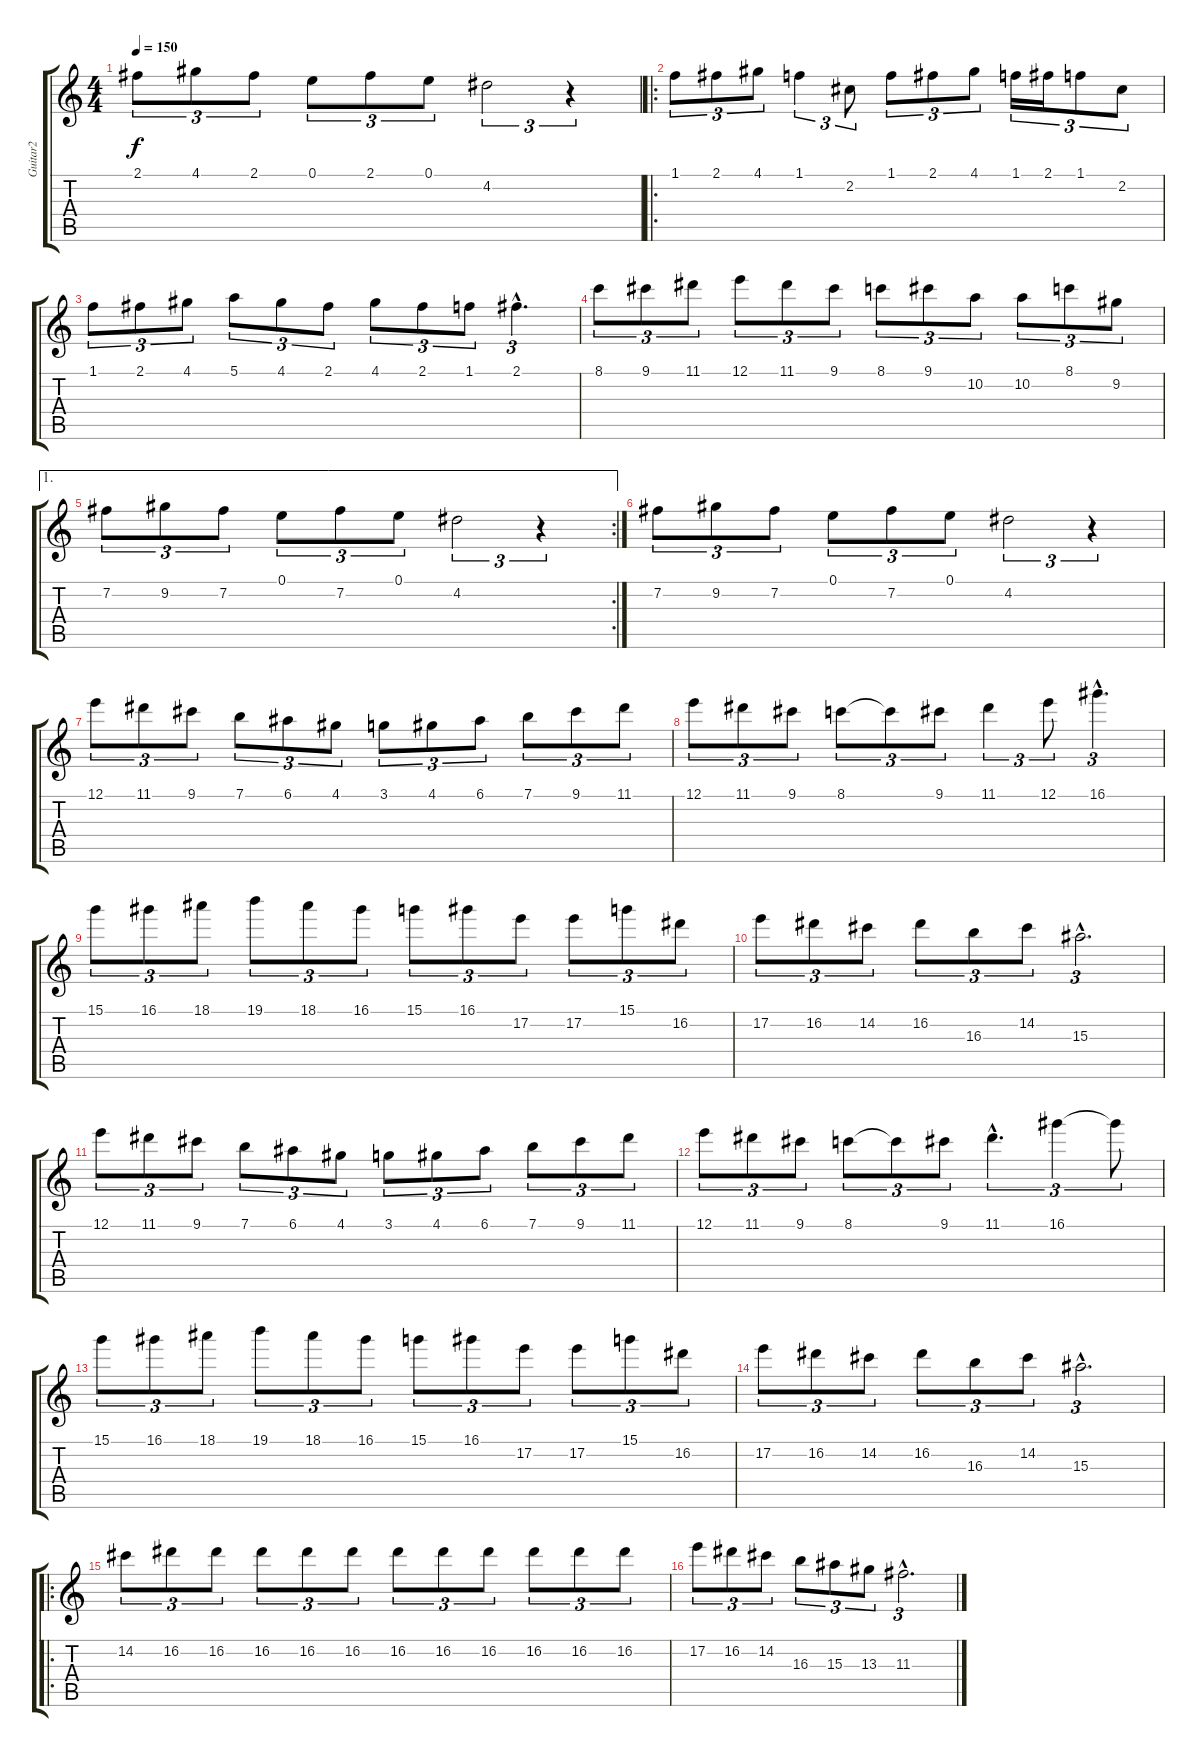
\track ("Guitar2" "Guitar2") {instrument overdrivenguitar}
\staff {score tabs}
\tuning (E4 B3 G3 D3 A2 E2) {hide}
\ts (4 4)
\tempo 150
\clef g2
\ks c
2.1.8{tu (3 2) dy f} 4.1.8{tu (3 2)} 2.1.8{tu (3 2)} 0.1.8{tu (3 2)} 2.1.8{tu (3 2)} 0.1.8{tu (3 2)} 4.2.2{tu (3 2)} r.4{tu (3 2)} |
\ro
1.1.8{tu (3 2)} 2.1.8{tu (3 2)} 4.1.8{tu (3 2)} 1.1.4{tu (3 2)} 2.2.8{tu (3 2)} 1.1.8{tu (3 2)} 2.1.8{tu (3 2)} 4.1.8{tu (3 2)} 1.1.16{tu (3 2)} 2.1.16{tu (3 2)} 1.1.8{tu (3 2)} 2.2.8{tu (3 2)} |
1.1.8{tu (3 2)} 2.1.8{tu (3 2)} 4.1.8{tu (3 2)} 5.1.8{tu (3 2)} 4.1.8{tu (3 2)} 2.1.8{tu (3 2)} 4.1.8{tu (3 2)} 2.1.8{tu (3 2)} 1.1.8{tu (3 2)} 2.1{hac}.4{d tu (3 2)} |
8.1.8{tu (3 2)} 9.1.8{tu (3 2)} 11.1.8{tu (3 2)} 12.1.8{tu (3 2)} 11.1.8{tu (3 2)} 9.1.8{tu (3 2)} 8.1.8{tu (3 2)} 9.1.8{tu (3 2)} 10.2.8{tu (3 2)} 10.2.8{tu (3 2)} 8.1.8{tu (3 2)} 9.2.8{tu (3 2)} |
\ae 1
\rc 2
7.2.8{tu (3 2)} 9.2.8{tu (3 2)} 7.2.8{tu (3 2)} 0.1.8{tu (3 2)} 7.2.8{tu (3 2)} 0.1.8{tu (3 2)} 4.2.2{tu (3 2)} r.4{tu (3 2)} |
7.2.8{tu (3 2)} 9.2.8{tu (3 2)} 7.2.8{tu (3 2)} 0.1.8{tu (3 2)} 7.2.8{tu (3 2)} 0.1.8{tu (3 2)} 4.2.2{tu (3 2)} r.4{tu (3 2)} |
12.1.8{tu (3 2)} 11.1.8{tu (3 2)} 9.1.8{tu (3 2)} 7.1.8{tu (3 2)} 6.1.8{tu (3 2)} 4.1.8{tu (3 2)} 3.1.8{tu (3 2)} 4.1.8{tu (3 2)} 6.1.8{tu (3 2)} 7.1.8{tu (3 2)} 9.1.8{tu (3 2)} 11.1.8{tu (3 2)} |
12.1.8{tu (3 2)} 11.1.8{tu (3 2)} 9.1.8{tu (3 2)} 8.1.8{tu (3 2)} 8.1{t}.8{tu (3 2)} 9.1.8{tu (3 2)} 11.1.4{tu (3 2)} 12.1.8{tu (3 2)} 16.1{hac}.4{d tu (3 2)} |
15.1.8{tu (3 2)} 16.1.8{tu (3 2)} 18.1.8{tu (3 2)} 19.1.8{tu (3 2)} 18.1.8{tu (3 2)} 16.1.8{tu (3 2)} 15.1.8{tu (3 2)} 16.1.8{tu (3 2)} 17.2.8{tu (3 2)} 17.2.8{tu (3 2)} 15.1.8{tu (3 2)} 16.2.8{tu (3 2)} |
17.2.8{tu (3 2)} 16.2.8{tu (3 2)} 14.2.8{tu (3 2)} 16.2.8{tu (3 2)} 16.3.8{tu (3 2)} 14.2.8{tu (3 2)} 15.3{hac}.2{d tu (3 2)} |
12.1.8{tu (3 2)} 11.1.8{tu (3 2)} 9.1.8{tu (3 2)} 7.1.8{tu (3 2)} 6.1.8{tu (3 2)} 4.1.8{tu (3 2)} 3.1.8{tu (3 2)} 4.1.8{tu (3 2)} 6.1.8{tu (3 2)} 7.1.8{tu (3 2)} 9.1.8{tu (3 2)} 11.1.8{tu (3 2)} |
12.1.8{tu (3 2)} 11.1.8{tu (3 2)} 9.1.8{tu (3 2)} 8.1.8{tu (3 2)} 8.1{t}.8{tu (3 2)} 9.1.8{tu (3 2)} 11.1{hac}.4{d tu (3 2)} 16.1.4{tu (3 2)} 16.1{t}.8{tu (3 2)} |
15.1.8{tu (3 2)} 16.1.8{tu (3 2)} 18.1.8{tu (3 2)} 19.1.8{tu (3 2)} 18.1.8{tu (3 2)} 16.1.8{tu (3 2)} 15.1.8{tu (3 2)} 16.1.8{tu (3 2)} 17.2.8{tu (3 2)} 17.2.8{tu (3 2)} 15.1.8{tu (3 2)} 16.2.8{tu (3 2)} |
17.2.8{tu (3 2)} 16.2.8{tu (3 2)} 14.2.8{tu (3 2)} 16.2.8{tu (3 2)} 16.3.8{tu (3 2)} 14.2.8{tu (3 2)} 15.3{hac}.2{d tu (3 2)} |
\ro
14.2.8{tu (3 2)} 16.2.8{tu (3 2)} 16.2.8{tu (3 2)} 16.2.8{tu (3 2)} 16.2.8{tu (3 2)} 16.2.8{tu (3 2)} 16.2.8{tu (3 2)} 16.2.8{tu (3 2)} 16.2.8{tu (3 2)} 16.2.8{tu (3 2)} 16.2.8{tu (3 2)} 16.2.8{tu (3 2)} |
17.2.8{tu (3 2)} 16.2.8{tu (3 2)} 14.2.8{tu (3 2)} 16.3.8{tu (3 2)} 15.3.8{tu (3 2)} 13.3.8{tu (3 2)} 11.3{hac}.2{d tu (3 2)}
